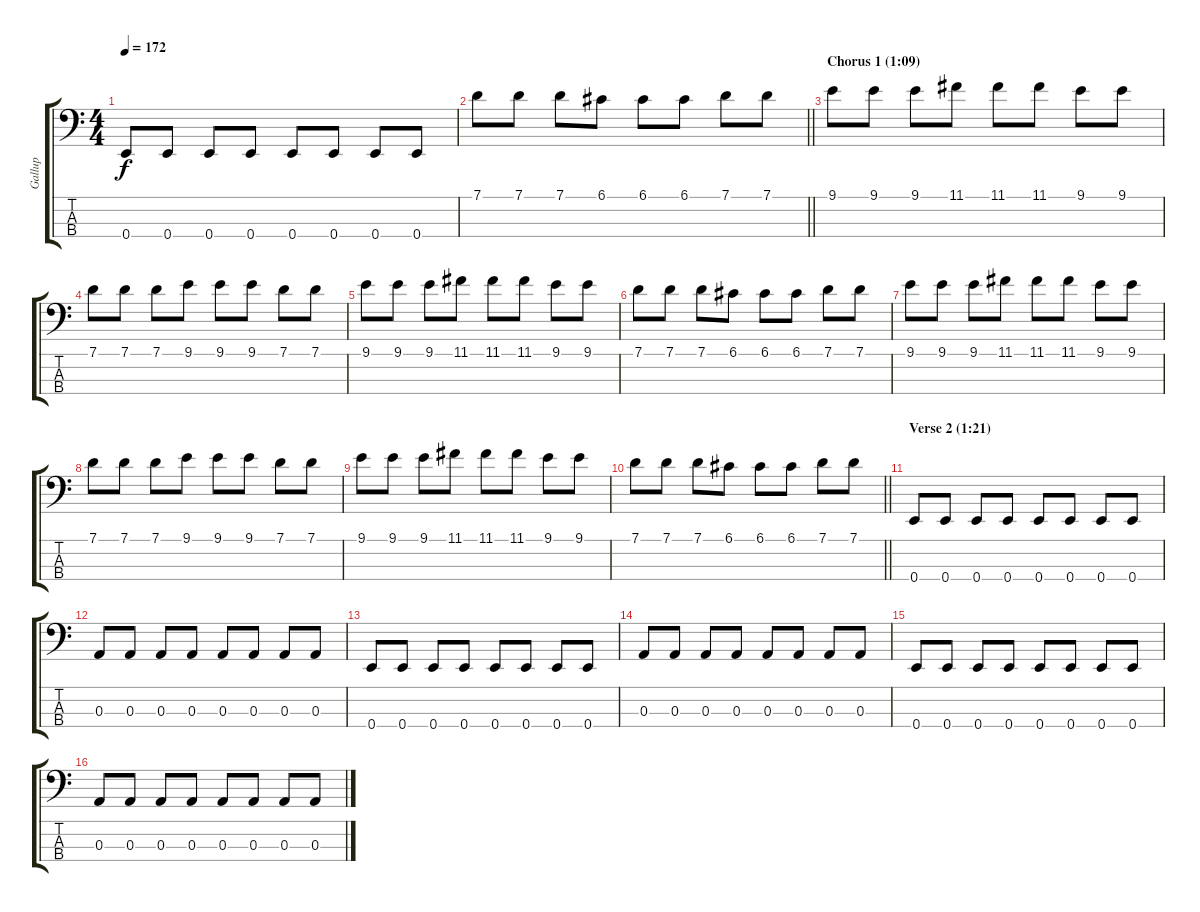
\track ("Gallup" "Gallup") {instrument electricbasspick}
\staff {score tabs}
\tuning (G2 D2 A1 E1) {hide}
\ts (4 4)
\tempo 172
\clef f4
\ks c
0.4.8{dy f} 0.4.8 0.4.8 0.4.8 0.4.8 0.4.8 0.4.8 0.4.8 |
\barLineRight lightlight
7.1.8 7.1.8 7.1.8 6.1.8 6.1.8 6.1.8 7.1.8 7.1.8 |
\section ("" "Chorus 1 (1:09)")
9.1.8 9.1.8 9.1.8 11.1.8 11.1.8 11.1.8 9.1.8 9.1.8 |
7.1.8 7.1.8 7.1.8 9.1.8 9.1.8 9.1.8 7.1.8 7.1.8 |
9.1.8 9.1.8 9.1.8 11.1.8 11.1.8 11.1.8 9.1.8 9.1.8 |
7.1.8 7.1.8 7.1.8 6.1.8 6.1.8 6.1.8 7.1.8 7.1.8 |
9.1.8 9.1.8 9.1.8 11.1.8 11.1.8 11.1.8 9.1.8 9.1.8 |
7.1.8 7.1.8 7.1.8 9.1.8 9.1.8 9.1.8 7.1.8 7.1.8 |
9.1.8 9.1.8 9.1.8 11.1.8 11.1.8 11.1.8 9.1.8 9.1.8 |
\barLineRight lightlight
7.1.8 7.1.8 7.1.8 6.1.8 6.1.8 6.1.8 7.1.8 7.1.8 |
\section ("" "Verse 2 (1:21)")
0.4.8 0.4.8 0.4.8 0.4.8 0.4.8 0.4.8 0.4.8 0.4.8 |
0.3.8 0.3.8 0.3.8 0.3.8 0.3.8 0.3.8 0.3.8 0.3.8 |
0.4.8 0.4.8 0.4.8 0.4.8 0.4.8 0.4.8 0.4.8 0.4.8 |
0.3.8 0.3.8 0.3.8 0.3.8 0.3.8 0.3.8 0.3.8 0.3.8 |
0.4.8 0.4.8 0.4.8 0.4.8 0.4.8 0.4.8 0.4.8 0.4.8 |
0.3.8 0.3.8 0.3.8 0.3.8 0.3.8 0.3.8 0.3.8 0.3.8
